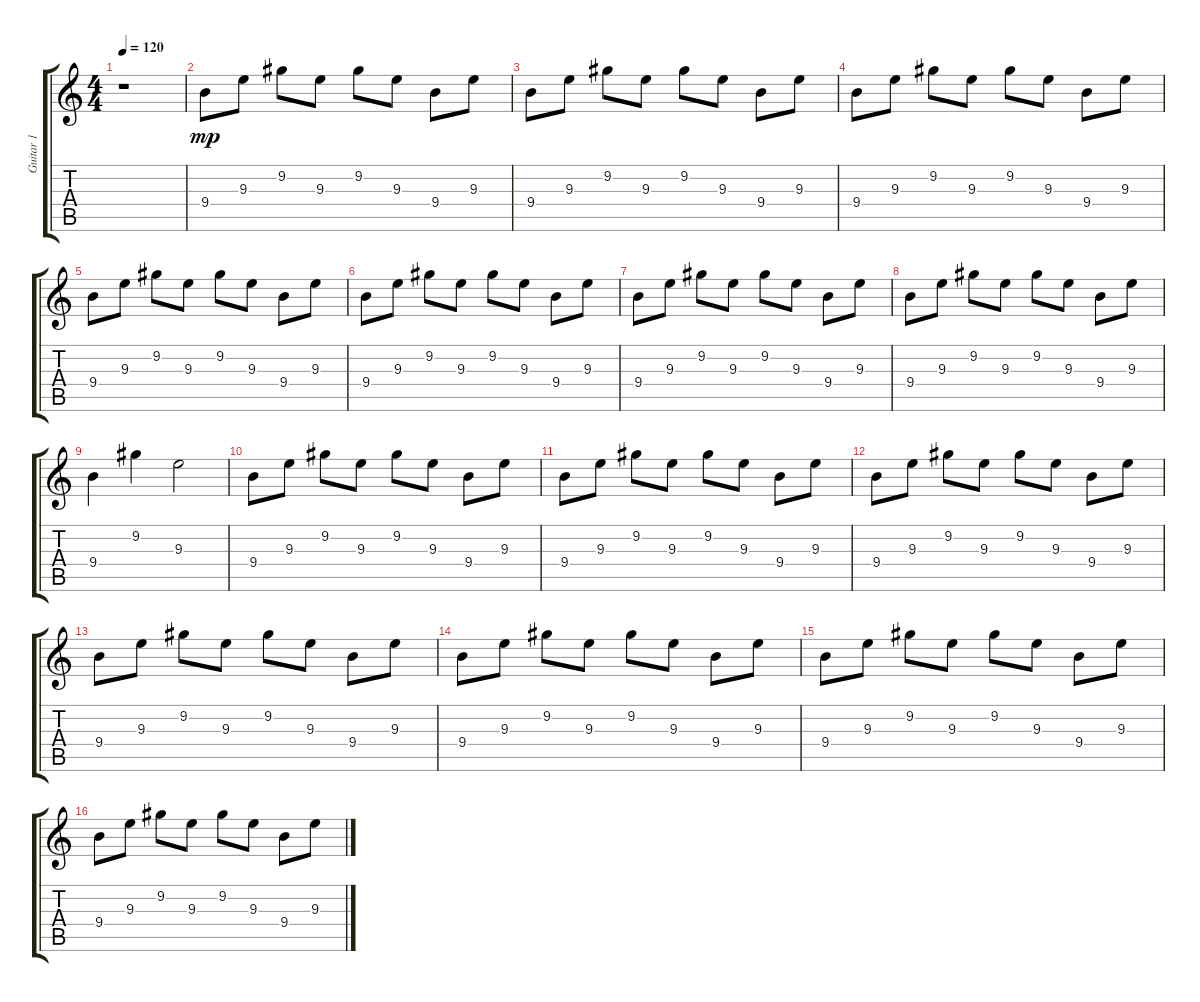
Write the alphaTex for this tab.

\track ("Guitar 1" "Guitar 1") {instrument electricguitarclean}
\staff {score tabs}
\tuning (E4 B3 G3 D3 A2 E2) {hide}
\ts (4 4)
\tempo 120
\clef g2
\ks c
r.1{dy mp instrument electricguitarclean} |
9.4.8 9.3.8 9.2.8 9.3.8 9.2.8 9.3.8 9.4.8 9.3.8 |
9.4.8 9.3.8 9.2.8 9.3.8 9.2.8 9.3.8 9.4.8 9.3.8 |
9.4.8 9.3.8 9.2.8 9.3.8 9.2.8 9.3.8 9.4.8 9.3.8 |
9.4.8 9.3.8 9.2.8 9.3.8 9.2.8 9.3.8 9.4.8 9.3.8 |
9.4.8 9.3.8 9.2.8 9.3.8 9.2.8 9.3.8 9.4.8 9.3.8 |
9.4.8 9.3.8 9.2.8 9.3.8 9.2.8 9.3.8 9.4.8 9.3.8 |
9.4.8 9.3.8 9.2.8 9.3.8 9.2.8 9.3.8 9.4.8 9.3.8 |
9.4.4 9.2.4 9.3.2 |
9.4.8 9.3.8 9.2.8 9.3.8 9.2.8 9.3.8 9.4.8 9.3.8 |
9.4.8 9.3.8 9.2.8 9.3.8 9.2.8 9.3.8 9.4.8 9.3.8 |
9.4.8 9.3.8 9.2.8 9.3.8 9.2.8 9.3.8 9.4.8 9.3.8 |
9.4.8 9.3.8 9.2.8 9.3.8 9.2.8 9.3.8 9.4.8 9.3.8 |
9.4.8 9.3.8 9.2.8 9.3.8 9.2.8 9.3.8 9.4.8 9.3.8 |
9.4.8 9.3.8 9.2.8 9.3.8 9.2.8 9.3.8 9.4.8 9.3.8 |
9.4.8 9.3.8 9.2.8 9.3.8 9.2.8 9.3.8 9.4.8 9.3.8
